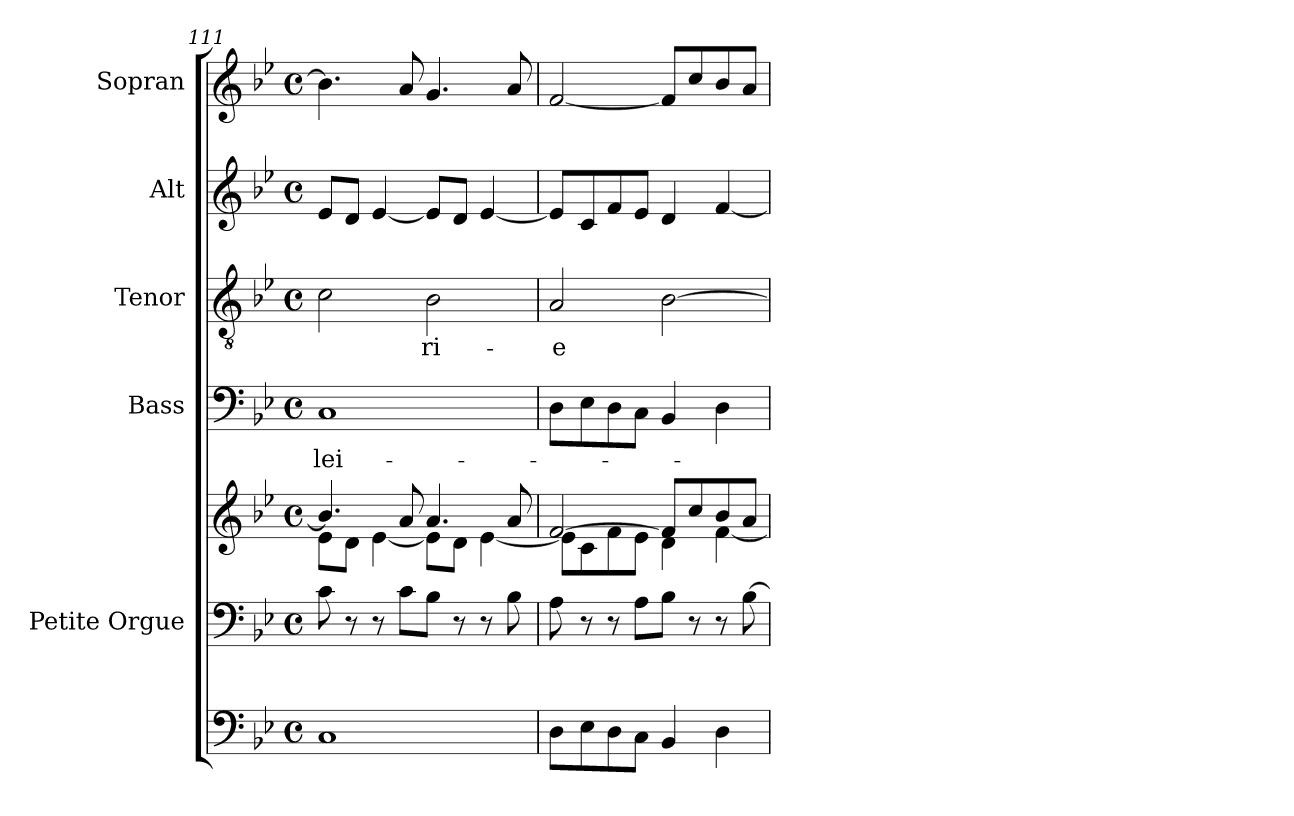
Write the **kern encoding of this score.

**kern	**kern	**kern	**kern	**text	**kern	**text	**kern	**kern
*part6	*part5	*part5	*part4	*part4	*part3	*part3	*part2	*part1
*staff7	*staff6	*staff5	*staff4	*staff4	*staff3	*staff3	*staff2	*staff1
*	*I"Petite Orgue	*	*I"Bass	*	*I"Tenor	*	*I"Alt	*I"Sopran
*	*I'Org. 1	*	*I'B.	*	*I'T.	*	*I'A.	*I'S.
*clefF4	*clefF4	*clefG2	*clefF4	*	*clefGv2	*	*clefG2	*clefG2
*k[b-e-]	*k[b-e-]	*k[b-e-]	*k[b-e-]	*	*k[b-e-]	*	*k[b-e-]	*k[b-e-]
*B-:	*B-:	*B-:	*B-:	*	*B-:	*	*B-:	*B-:
*M4/4	*M4/4	*M4/4	*M4/4	*	*M4/4	*	*M4/4	*M4/4
*met(c)	*met(c)	*met(c)	*met(c)	*	*met(c)	*	*met(c)	*met(c)
=111	=111	=111	=111	=111	=111	=111	=111	=111
*	*	*^	*	*	*	*	*	*
!	!	!	!	!	!LO:LY:b	!	!	!	!
1C	8c\	4.b-/]	8e-\L	1C	-lei-	2c\	.	8e-/L	4.b-\]
.	8r	.	8d\J	.	.	.	.	8d/J	.
.	8r	.	[<4e-\	.	.	.	.	[4e-/	.
.	8c\L	8a/	.	.	.	.	.	.	8a/
!	!	!	!	!	!	!	!LO:LY:b	!	!
.	8B-\J	4.a/	8e-\L]	.	.	2B-\	-ri-	8e-/L]	4.g/
.	8r	.	8d\J	.	.	.	.	8d/J	.
.	8r	.	[<4e-\	.	.	.	.	[4e-/	.
.	8B-\	8a/	.	.	.	.	.	.	8a/
=112	=112	=112	=112	=112	=112	=112	=112	=112	=112
!	!	!	!	!	!	!	!LO:LY:b	!	!
8D\L	8A\	[>2f/	8e-\L]	8D\L	.	2A/	-e	8e-/L]	[2f/
8E-\	8r	.	8c\	8E-\	.	.	.	8c/	.
8D\	8r	.	8f\	8D\	.	.	.	8f/	.
8C\J	8A\L	.	8e-\J	8C\J	.	.	.	8e-/J	.
4BB-/	8B-\J	8f/L]	4d\	4BB-/	.	[2B-\	.	4d/	8f/L]
.	8r	8cc/	.	.	.	.	.	.	8cc/
4D\	8r	8b-/	[<4f\	4D\	.	.	.	[4f/	8b-/
.	[8B-\	8a/J	.	.	.	.	.	.	8a/J
*	*	*v	*v	*	*	*	*	*	*
=	=	=	=	=	=	=	=	=
*-	*-	*-	*-	*-	*-	*-	*-	*-
